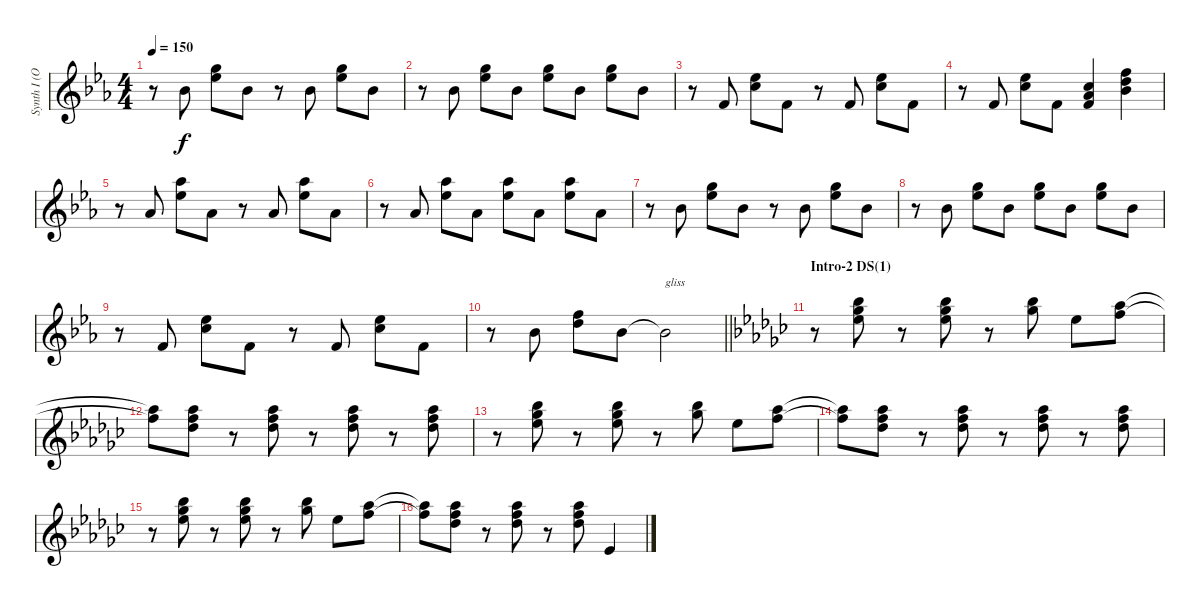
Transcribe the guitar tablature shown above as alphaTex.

\track ("Synth I (Organ)" "Synth I (O") {instrument drawbarorgan}
\staff {score}
\tuning (E4 B3 G3 D3 A2 E2 B1) {hide}
\ts (4 4)
\tempo 150
\clef g2
\ks eb
r.8{dy f} 6.1.8 (11.1 20.2).8 6.1.8 r.8 6.1.8 (11.1 20.2).8 6.1.8 |
r.8 6.1.8 (11.1 20.2).8 6.1.8 (11.1 20.2).8 6.1.8 (11.1 20.2).8 6.1.8 |
r.8 1.1.8 (8.1 16.2).8 1.1.8 r.8 1.1.8 (8.1 16.2).8 1.1.8 |
r.8 1.1.8 (8.1 16.2).8 1.1.8 (1.1 9.2 17.3).4 (6.1 15.2 22.3).4 |
r.8 4.1.8 (11.1 21.2).8 4.1.8 r.8 4.1.8 (11.1 21.2).8 4.1.8 |
r.8 4.1.8 (11.1 21.2).8 4.1.8 (11.1 21.2).8 4.1.8 (11.1 21.2).8 4.1.8 |
r.8 6.1.8 (11.1 20.2).8 6.1.8 r.8 6.1.8 (11.1 20.2).8 6.1.8 |
r.8 6.1.8 (11.1 20.2).8 6.1.8 (11.1 20.2).8 6.1.8 (11.1 20.2).8 6.1.8 |
r.8 1.1.8 (8.1 16.2).8 1.1.8 r.8 1.1.8 (8.1 16.2).8 1.1.8 |
\barLineRight lightlight
r.8 6.1.8 (10.1 18.2).8 6.1.8 6.1{t}.2{txt "gliss"} |
\section ("" "Intro-2 DS(1)")
\ks ebminor
r.8 (18.1 19.2 20.3).8 r.8 (18.1 19.2 20.3).8 r.8 (18.1 19.2).8 11.1.8 (13.1 21.2).8 |
(13.1{t} 21.2{t}).8 (16.1 18.2 18.3).8 r.8 (9.1 18.2 25.3).8 r.8 (16.1 18.2 18.3).8 r.8 (9.1 18.2 25.3).8 |
r.8 (18.1 19.2 20.3).8 r.8 (18.1 19.2 20.3).8 r.8 (18.1 19.2).8 11.1.8 (13.1 21.2).8 |
(13.1{t} 21.2{t}).8 (16.1 18.2 18.3).8 r.8 (9.1 18.2 25.3).8 r.8 (16.1 18.2 18.3).8 r.8 (9.1 18.2 25.3).8 |
r.8 (18.1 19.2 20.3).8 r.8 (18.1 19.2 20.3).8 r.8 (18.1 19.2).8 11.1.8 (13.1 21.2).8 |
(13.1{t} 21.2{t}).8 (16.1 18.2 18.3).8 r.8 (9.1 18.2 25.3).8 r.8 (16.1 18.2 18.3).8 4.2.4
